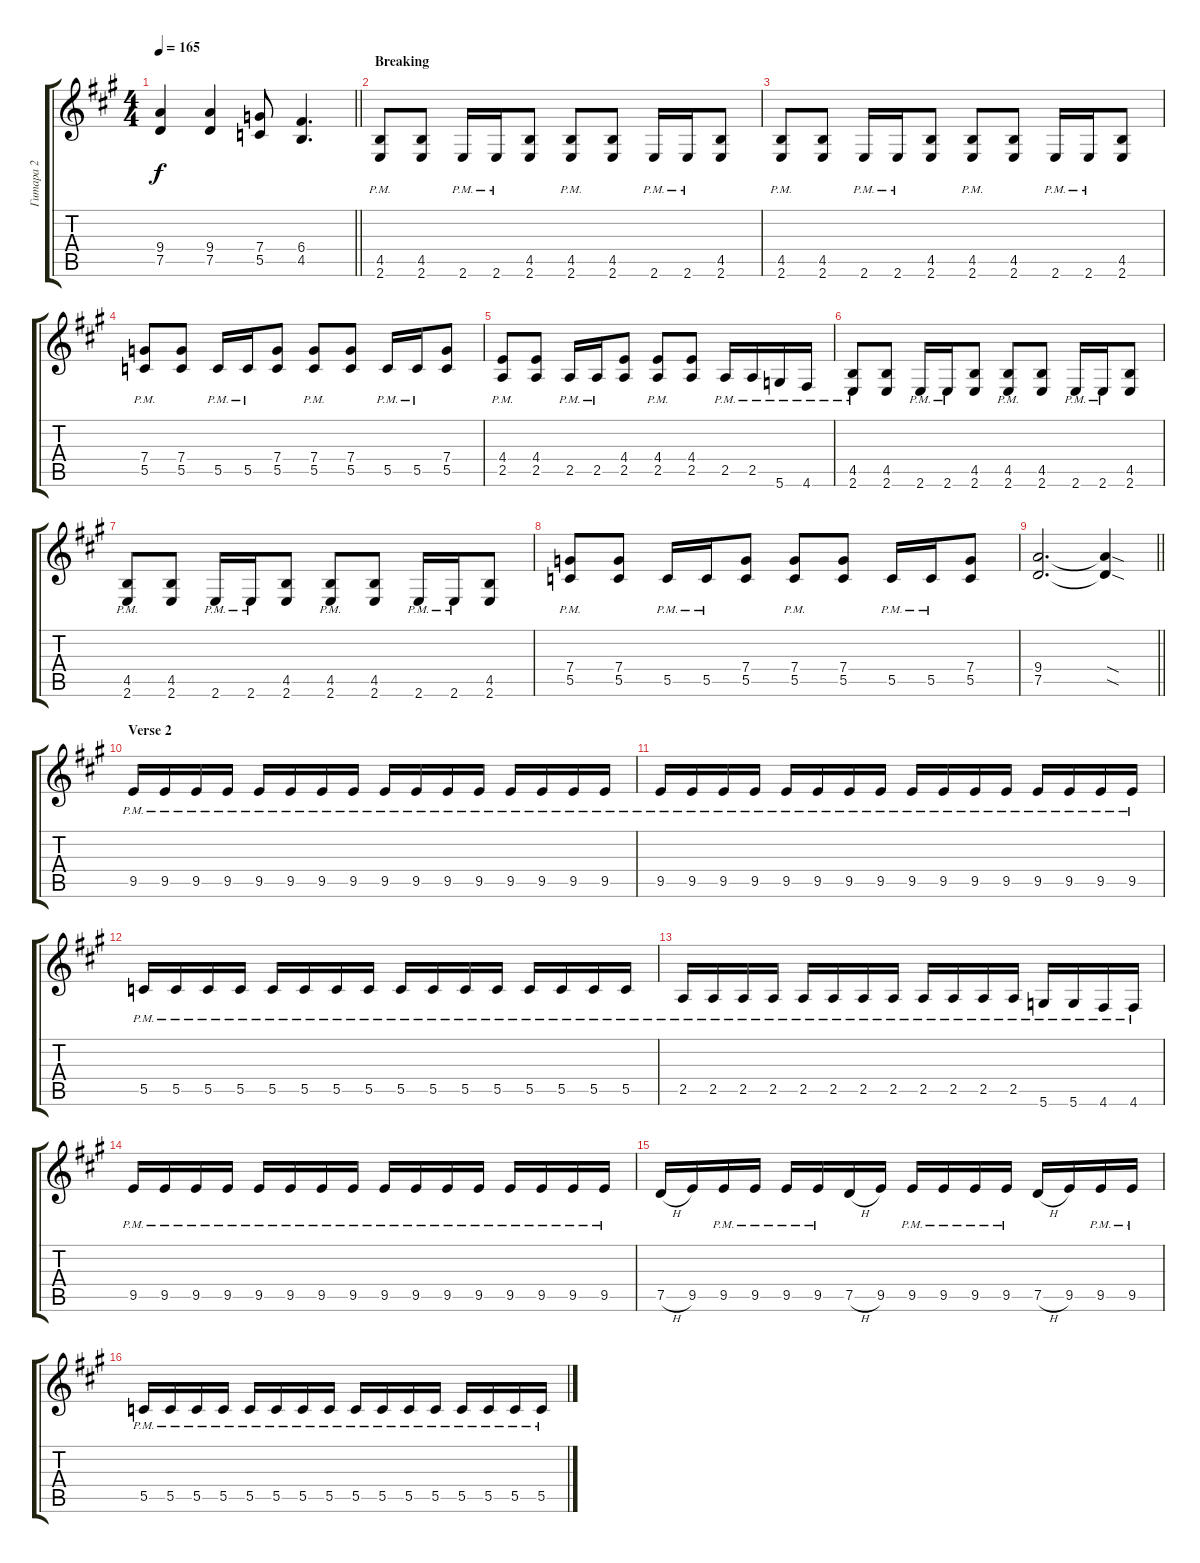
\track ("Гитара 2" "Гитара 2") {instrument distortionguitar}
\staff {score tabs}
\tuning (D4 A3 F3 C3 G2 D2) {hide}
\ts (4 4)
\tempo 165
\clef g2
\barLineRight lightlight
\ks f#minor
(9.4 7.5).4{dy f} (9.4 7.5).4 (7.4 5.5).8 (6.4 4.5).4{d} |
\section ("" "Breaking")
(4.5{pm} 2.6{pm}).8 (4.5 2.6).8 2.6{pm}.16 2.6{pm}.16 (4.5 2.6).8 (4.5{pm} 2.6{pm}).8 (4.5 2.6).8 2.6{pm}.16 2.6{pm}.16 (4.5 2.6).8 |
(4.5{pm} 2.6{pm}).8 (4.5 2.6).8 2.6{pm}.16 2.6{pm}.16 (4.5 2.6).8 (4.5{pm} 2.6{pm}).8 (4.5 2.6).8 2.6{pm}.16 2.6{pm}.16 (4.5 2.6).8 |
(7.4{pm} 5.5{pm}).8 (7.4 5.5).8 5.5{pm}.16 5.5{pm}.16 (7.4 5.5).8 (7.4{pm} 5.5{pm}).8 (7.4 5.5).8 5.5{pm}.16 5.5{pm}.16 (7.4 5.5).8 |
(4.4{pm} 2.5{pm}).8 (4.4 2.5).8 2.5{pm}.16 2.5{pm}.16 (4.4 2.5).8 (4.4{pm} 2.5{pm}).8 (4.4 2.5).8 2.5{pm}.16 2.5{pm}.16 5.6{pm}.16 4.6{pm}.16 |
(4.5{pm} 2.6{pm}).8 (4.5 2.6).8 2.6{pm}.16 2.6{pm}.16 (4.5 2.6).8 (4.5{pm} 2.6{pm}).8 (4.5 2.6).8 2.6{pm}.16 2.6{pm}.16 (4.5 2.6).8 |
(4.5{pm} 2.6{pm}).8 (4.5 2.6).8 2.6{pm}.16 2.6{pm}.16 (4.5 2.6).8 (4.5{pm} 2.6{pm}).8 (4.5 2.6).8 2.6{pm}.16 2.6{pm}.16 (4.5 2.6).8 |
(7.4{pm} 5.5{pm}).8 (7.4 5.5).8 5.5{pm}.16 5.5{pm}.16 (7.4 5.5).8 (7.4{pm} 5.5{pm}).8 (7.4 5.5).8 5.5{pm}.16 5.5{pm}.16 (7.4 5.5).8 |
\barLineRight lightlight
(9.4 7.5).2{d} (9.4{sod t} 7.5{sod t}).4 |
\section ("" "Verse 2")
9.5{pm}.16 9.5{pm}.16 9.5{pm}.16 9.5{pm}.16 9.5{pm}.16 9.5{pm}.16 9.5{pm}.16 9.5{pm}.16 9.5{pm}.16 9.5{pm}.16 9.5{pm}.16 9.5{pm}.16 9.5{pm}.16 9.5{pm}.16 9.5{pm}.16 9.5{pm}.16 |
9.5{pm}.16 9.5{pm}.16 9.5{pm}.16 9.5{pm}.16 9.5{pm}.16 9.5{pm}.16 9.5{pm}.16 9.5{pm}.16 9.5{pm}.16 9.5{pm}.16 9.5{pm}.16 9.5{pm}.16 9.5{pm}.16 9.5{pm}.16 9.5{pm}.16 9.5{pm}.16 |
5.5{pm}.16 5.5{pm}.16 5.5{pm}.16 5.5{pm}.16 5.5{pm}.16 5.5{pm}.16 5.5{pm}.16 5.5{pm}.16 5.5{pm}.16 5.5{pm}.16 5.5{pm}.16 5.5{pm}.16 5.5{pm}.16 5.5{pm}.16 5.5{pm}.16 5.5{pm}.16 |
2.5{pm}.16 2.5{pm}.16 2.5{pm}.16 2.5{pm}.16 2.5{pm}.16 2.5{pm}.16 2.5{pm}.16 2.5{pm}.16 2.5{pm}.16 2.5{pm}.16 2.5{pm}.16 2.5{pm}.16 5.6{pm}.16 5.6{pm}.16 4.6{pm}.16 4.6{pm}.16 |
9.5{pm}.16 9.5{pm}.16 9.5{pm}.16 9.5{pm}.16 9.5{pm}.16 9.5{pm}.16 9.5{pm}.16 9.5{pm}.16 9.5{pm}.16 9.5{pm}.16 9.5{pm}.16 9.5{pm}.16 9.5{pm}.16 9.5{pm}.16 9.5{pm}.16 9.5{pm}.16 |
7.5{h}.16 9.5.16 9.5{pm}.16 9.5{pm}.16 9.5{pm}.16 9.5{pm}.16 7.5{h}.16 9.5.16 9.5{pm}.16 9.5{pm}.16 9.5{pm}.16 9.5{pm}.16 7.5{h}.16 9.5.16 9.5{pm}.16 9.5{pm}.16 |
5.5{pm}.16 5.5{pm}.16 5.5{pm}.16 5.5{pm}.16 5.5{pm}.16 5.5{pm}.16 5.5{pm}.16 5.5{pm}.16 5.5{pm}.16 5.5{pm}.16 5.5{pm}.16 5.5{pm}.16 5.5{pm}.16 5.5{pm}.16 5.5{pm}.16 5.5{pm}.16
